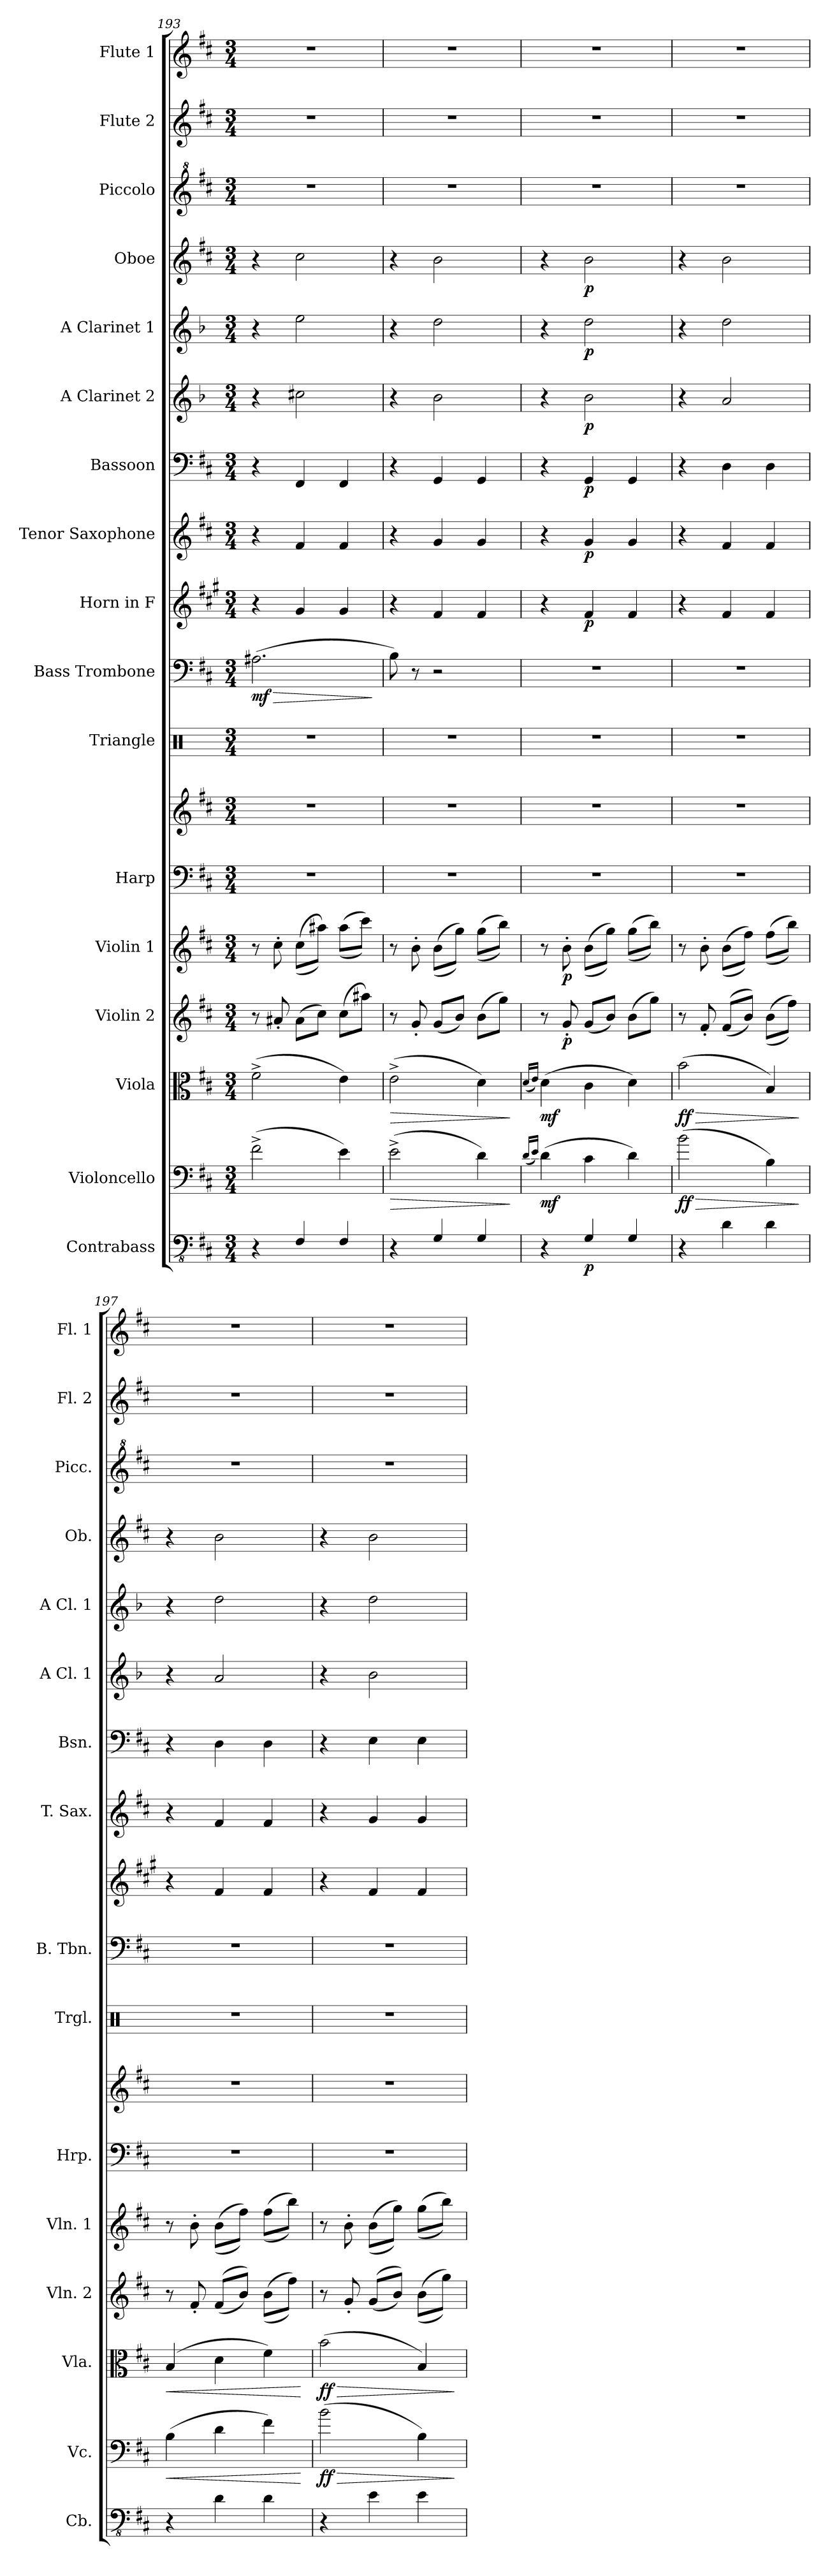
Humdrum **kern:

**kern	**dynam	**kern	**dynam	**kern	**dynam	**kern	**dynam	**kern	**dynam	**kern	**kern	**kern	**kern	**dynam	**kern	**dynam	**kern	**dynam	**kern	**dynam	**kern	**dynam	**kern	**dynam	**kern	**dynam	**kern	**kern	**kern
*part17	*part17	*part16	*part16	*part15	*part15	*part14	*part14	*part13	*part13	*part12	*part12	*part11	*part10	*part10	*part9	*part9	*part8	*part8	*part7	*part7	*part6	*part6	*part5	*part5	*part4	*part4	*part3	*part2	*part1
*staff18	*staff18	*staff17	*staff17	*staff16	*staff16	*staff15	*staff15	*staff14	*staff14	*staff13	*staff12	*staff11	*staff10	*staff10	*staff9	*staff9	*staff8	*staff8	*staff7	*staff7	*staff6	*staff6	*staff5	*staff5	*staff4	*staff4	*staff3	*staff2	*staff1
*I"Contrabass	*	*I"Violoncello	*	*I"Viola	*	*I"Violin 2	*	*I"Violin 1	*	*I"Harp	*	*I"Triangle	*I"Bass Trombone	*	*I"Horn in F	*	*I"Tenor Saxophone	*	*I"Bassoon	*	*I"A Clarinet 2	*	*I"A Clarinet 1	*	*I"Oboe	*	*I"Piccolo	*I"Flute 2	*I"Flute 1
*I'Cb.	*	*I'Vc.	*	*I'Vla.	*	*I'Vln. 2	*	*I'Vln. 1	*	*I'Hrp.	*	*I'Trgl.	*I'B. Tbn.	*	*	*	*I'T. Sax.	*	*I'Bsn.	*	*I'A Cl. 1	*	*I'A Cl. 1	*	*I'Ob.	*	*I'Picc.	*I'Fl. 2	*I'Fl. 1
*clefFv4	*	*clefF4	*	*clefC3	*	*clefG2	*	*clefG2	*	*clefF4	*clefG2	*clefX	*clefF4	*	*clefG2	*	*clefG2	*	*clefF4	*	*clefG2	*	*clefG2	*	*clefG2	*	*clefG^2	*clefG2	*clefG2
*ITrd7c12	*	*	*	*	*	*	*	*	*	*	*	*	*	*	*ITrd4c7	*	*ITrd8c14	*	*	*	*ITrd2c3	*	*ITrd2c3	*	*	*	*ITrd-7c-12	*	*
*k[f#c#]	*	*k[f#c#]	*	*k[f#c#]	*	*k[f#c#]	*	*k[f#c#]	*	*k[f#c#]	*k[f#c#]	*k[]	*k[f#c#]	*	*k[f#c#]	*	*k[f#c#]	*	*k[f#c#]	*	*k[f#c#]	*	*k[f#c#]	*	*k[f#c#]	*	*k[f#c#]	*k[f#c#]	*k[f#c#]
*M3/4	*	*M3/4	*	*M3/4	*	*M3/4	*	*M3/4	*	*M3/4	*M3/4	*M3/4	*M3/4	*	*M3/4	*	*M3/4	*	*M3/4	*	*M3/4	*	*M3/4	*	*M3/4	*	*M3/4	*M3/4	*M3/4
=193	=193	=193	=193	=193	=193	=193	=193	=193	=193	=193	=193	=193	=193	=193	=193	=193	=193	=193	=193	=193	=193	=193	=193	=193	=193	=193	=193	=193	=193
!	!	!	!	!	!	!	!	!	!	!	!	!	!	!LO:HP:b	!	!	!	!	!	!	!	!	!	!	!	!	!	!	!
!	!	!	!	!	!	!	!	!	!	!	!	!	!	!LO:DY:n=1:b	!	!	!	!	!	!	!	!	!	!	!	!	!	!	!
4r	.	(2f#^\	.	(2f#^\	.	8r	.	8r	.	2.r	2.r	2.r	(2.A#X\	> mf	4r	.	4r	.	4r	.	4r	.	4r	.	4r	.	2.r	2.r	2.r
.	.	.	.	.	.	8a#X'/	.	8cc#'\	.	.	.	.	.	.	.	.	.	.	.	.	.	.	.	.	.	.	.	.	.
4FFF#/	.	.	.	.	.	(8a#\L	.	((8cc#\L	.	.	.	.	.	.	4c#/	.	4F#/	.	4FF#/	.	2a#X\	.	2cc#\	.	2cc#\	.	.	.	.
.	.	.	.	.	.	8cc#\J)	.	8aa#X\J))	.	.	.	.	.	.	.	.	.	.	.	.	.	.	.	.	.	.	.	.	.
4FFF#/	.	4e\)	.	4e\)	.	(8cc#\L	.	((8aa#\L	.	.	.	.	.	.	4c#/	.	4F#/	.	4FF#/	.	.	.	.	.	.	.	.	.	.
.	.	.	.	.	.	8aa#X\J)	.	8ccc#\J))	.	.	.	.	.	.	.	.	.	.	.	.	.	.	.	.	.	.	.	.	.
.	.	.	.	.	.	.	.	.	.	.	.	.	.	]	.	.	.	.	.	.	.	.	.	.	.	.	.	.	.
!!LO:PB:g=z
=194	=194	=194	=194	=194	=194	=194	=194	=194	=194	=194	=194	=194	=194	=194	=194	=194	=194	=194	=194	=194	=194	=194	=194	=194	=194	=194	=194	=194	=194
!	!	!	!LO:HP:b	!	!LO:HP:b	!	!	!	!	!	!	!	!	!	!	!	!	!	!	!	!	!	!	!	!	!	!	!	!
4r	.	(2e^\	>	(2e^\	>	8r	.	8r	.	2.r	2.r	2.r	8B\)	.	4r	.	4r	.	4r	.	4r	.	4r	.	4r	.	2.r	2.r	2.r
.	.	.	.	.	.	8g'/	.	8b'\	.	.	.	.	8r	.	.	.	.	.	.	.	.	.	.	.	.	.	.	.	.
4GGG/	.	.	.	.	.	(8g/L	.	((8b\L	.	.	.	.	2r	.	4B/	.	4G/	.	4GG/	.	2g\	.	2b\	.	2b\	.	.	.	.
.	.	.	.	.	.	8b/J)	.	8gg\J))	.	.	.	.	.	.	.	.	.	.	.	.	.	.	.	.	.	.	.	.	.
4GGG/	.	4d\)	.	4d\)	.	(8b\L	.	((8gg\L	.	.	.	.	.	.	4B/	.	4G/	.	4GG/	.	.	.	.	.	.	.	.	.	.
.	.	.	.	.	.	8gg\J)	.	8bb\J))	.	.	.	.	.	.	.	.	.	.	.	.	.	.	.	.	.	.	.	.	.
.	.	.	]	.	]	.	.	.	.	.	.	.	.	.	.	.	.	.	.	.	.	.	.	.	.	.	.	.	.
=195	=195	=195	=195	=195	=195	=195	=195	=195	=195	=195	=195	=195	=195	=195	=195	=195	=195	=195	=195	=195	=195	=195	=195	=195	=195	=195	=195	=195	=195
.	.	(16qd/LL	.	(16qd/LL	.	.	.	.	.	.	.	.	.	.	.	.	.	.	.	.	.	.	.	.	.	.	.	.	.
.	.	16qe/JJ)	.	16qe/JJ)	.	.	.	.	.	.	.	.	.	.	.	.	.	.	.	.	.	.	.	.	.	.	.	.	.
!	!	!	!LO:DY:b	!	!LO:DY:b	!	!	!	!	!	!	!	!	!	!	!	!	!	!	!	!	!	!	!	!	!	!	!	!
4r	.	(4d\	mf	(4d\	mf	8r	.	8r	.	2.r	2.r	2.r	2.r	.	4r	.	4r	.	4r	.	4r	.	4r	.	4r	.	2.r	2.r	2.r
!	!	!	!	!	!	!	!LO:DY:b	!	!LO:DY:b	!	!	!	!	!	!	!	!	!	!	!	!	!	!	!	!	!	!	!	!
.	.	.	.	.	.	8g'/	p	8b'\	p	.	.	.	.	.	.	.	.	.	.	.	.	.	.	.	.	.	.	.	.
!	!LO:DY:b	!	!	!	!	!	!	!	!	!	!	!	!	!	!	!LO:DY:b	!	!LO:DY:b	!	!LO:DY:b	!	!LO:DY:b	!	!LO:DY:b	!	!LO:DY:b	!	!	!
4GGG/	p	4c#\	.	4c#\	.	(8g/L	.	((8b\L	.	.	.	.	.	.	4B/	p	4G/	p	4GG/	p	2g\	p	2b\	p	2b\	p	.	.	.
.	.	.	.	.	.	8b/J)	.	8gg\J))	.	.	.	.	.	.	.	.	.	.	.	.	.	.	.	.	.	.	.	.	.
4GGG/	.	4d\)	.	4d\)	.	(8b\L	.	((8gg\L	.	.	.	.	.	.	4B/	.	4G/	.	4GG/	.	.	.	.	.	.	.	.	.	.
.	.	.	.	.	.	8gg\J)	.	8bb\J))	.	.	.	.	.	.	.	.	.	.	.	.	.	.	.	.	.	.	.	.	.
=196	=196	=196	=196	=196	=196	=196	=196	=196	=196	=196	=196	=196	=196	=196	=196	=196	=196	=196	=196	=196	=196	=196	=196	=196	=196	=196	=196	=196	=196
!	!	!	!LO:HP:b	!	!LO:HP:b	!	!	!	!	!	!	!	!	!	!	!	!	!	!	!	!	!	!	!	!	!	!	!	!
!	!	!	!LO:DY:n=1:b	!	!LO:DY:n=1:b	!	!	!	!	!	!	!	!	!	!	!	!	!	!	!	!	!	!	!	!	!	!	!	!
4r	.	(2b\	> ff	(2b\	> ff	8r	.	8r	.	2.r	2.r	2.r	2.r	.	4r	.	4r	.	4r	.	4r	.	4r	.	4r	.	2.r	2.r	2.r
.	.	.	.	.	.	8f#'/	.	8b'\	.	.	.	.	.	.	.	.	.	.	.	.	.	.	.	.	.	.	.	.	.
4DD\	.	.	.	.	.	((8f#/L	.	((8b\L	.	.	.	.	.	.	4B/	.	4F#/	.	4D\	.	2f#/	.	2b\	.	2b\	.	.	.	.
.	.	.	.	.	.	8b/J))	.	8ff#\J))	.	.	.	.	.	.	.	.	.	.	.	.	.	.	.	.	.	.	.	.	.
4DD\	.	4B\)	.	4B/)	.	((8b\L	.	((8ff#\L	.	.	.	.	.	.	4B/	.	4F#/	.	4D\	.	.	.	.	.	.	.	.	.	.
.	.	.	.	.	.	8ff#\J))	.	8bb\J))	.	.	.	.	.	.	.	.	.	.	.	.	.	.	.	.	.	.	.	.	.
.	.	.	]	.	]	.	.	.	.	.	.	.	.	.	.	.	.	.	.	.	.	.	.	.	.	.	.	.	.
=197	=197	=197	=197	=197	=197	=197	=197	=197	=197	=197	=197	=197	=197	=197	=197	=197	=197	=197	=197	=197	=197	=197	=197	=197	=197	=197	=197	=197	=197
!	!	!	!LO:HP:b	!	!LO:HP:b	!	!	!	!	!	!	!	!	!	!	!	!	!	!	!	!	!	!	!	!	!	!	!	!
4r	.	(4B\	<	(4B/	<	8r	.	8r	.	2.r	2.r	2.r	2.r	.	4r	.	4r	.	4r	.	4r	.	4r	.	4r	.	2.r	2.r	2.r
.	.	.	.	.	.	8f#'/	.	8b'\	.	.	.	.	.	.	.	.	.	.	.	.	.	.	.	.	.	.	.	.	.
4DD\	.	4d\	.	4d\	.	((8f#/L	.	((8b\L	.	.	.	.	.	.	4B/	.	4F#/	.	4D\	.	2f#/	.	2b\	.	2b\	.	.	.	.
.	.	.	.	.	.	8b/J))	.	8ff#\J))	.	.	.	.	.	.	.	.	.	.	.	.	.	.	.	.	.	.	.	.	.
4DD\	.	4f#\)	.	4f#\)	.	((8b\L	.	((8ff#\L	.	.	.	.	.	.	4B/	.	4F#/	.	4D\	.	.	.	.	.	.	.	.	.	.
.	.	.	.	.	.	8ff#\J))	.	8bb\J))	.	.	.	.	.	.	.	.	.	.	.	.	.	.	.	.	.	.	.	.	.
.	.	.	[	.	[	.	.	.	.	.	.	.	.	.	.	.	.	.	.	.	.	.	.	.	.	.	.	.	.
=198	=198	=198	=198	=198	=198	=198	=198	=198	=198	=198	=198	=198	=198	=198	=198	=198	=198	=198	=198	=198	=198	=198	=198	=198	=198	=198	=198	=198	=198
!	!	!	!LO:HP:b	!	!LO:HP:b	!	!	!	!	!	!	!	!	!	!	!	!	!	!	!	!	!	!	!	!	!	!	!	!
!	!	!	!LO:DY:n=1:b	!	!LO:DY:n=1:b	!	!	!	!	!	!	!	!	!	!	!	!	!	!	!	!	!	!	!	!	!	!	!	!
4r	.	(2b\	> ff	(2b\	> ff	8r	.	8r	.	2.r	2.r	2.r	2.r	.	4r	.	4r	.	4r	.	4r	.	4r	.	4r	.	2.r	2.r	2.r
.	.	.	.	.	.	8g'/	.	8b'\	.	.	.	.	.	.	.	.	.	.	.	.	.	.	.	.	.	.	.	.	.
4EE\	.	.	.	.	.	((8g/L	.	((8b\L	.	.	.	.	.	.	4B/	.	4G/	.	4E\	.	2g\	.	2b\	.	2b\	.	.	.	.
.	.	.	.	.	.	8b/J))	.	8gg\J))	.	.	.	.	.	.	.	.	.	.	.	.	.	.	.	.	.	.	.	.	.
4EE\	.	4B\)	.	4B/)	.	((8b\L	.	((8gg\L	.	.	.	.	.	.	4B/	.	4G/	.	4E\	.	.	.	.	.	.	.	.	.	.
.	.	.	.	.	.	8gg\J))	.	8bb\J))	.	.	.	.	.	.	.	.	.	.	.	.	.	.	.	.	.	.	.	.	.
.	.	.	]	.	]	.	.	.	.	.	.	.	.	.	.	.	.	.	.	.	.	.	.	.	.	.	.	.	.
=	=	=	=	=	=	=	=	=	=	=	=	=	=	=	=	=	=	=	=	=	=	=	=	=	=	=	=	=	=
*-	*-	*-	*-	*-	*-	*-	*-	*-	*-	*-	*-	*-	*-	*-	*-	*-	*-	*-	*-	*-	*-	*-	*-	*-	*-	*-	*-	*-	*-
